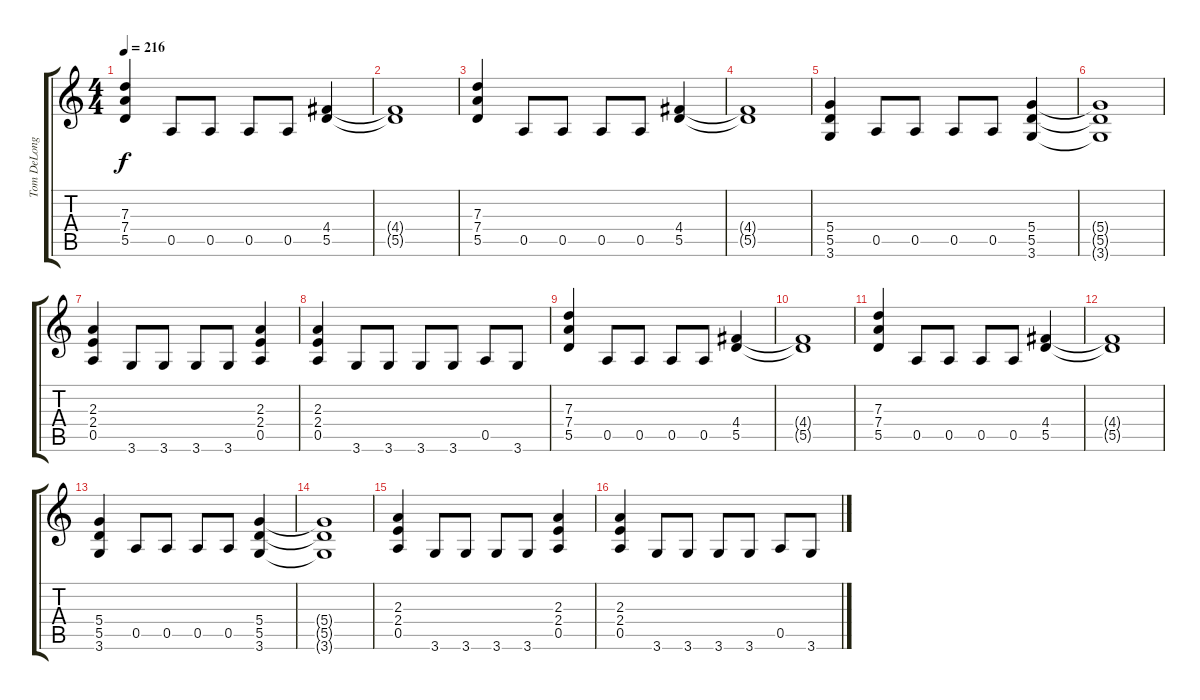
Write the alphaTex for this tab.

\track ("Tom DeLonge (Lead Guitar)" "Tom DeLong") {instrument distortionguitar}
\staff {score tabs}
\tuning (E4 B3 G3 D3 A2 E2) {hide}
\ts (4 4)
\tempo 216
\clef g2
\ks c
(7.3 7.4 5.5).4{dy f} 0.5.8 0.5.8 0.5.8 0.5.8 (4.4 5.5).4 |
(4.4{t} 5.5{t}).1 |
(7.3 7.4 5.5).4 0.5.8 0.5.8 0.5.8 0.5.8 (4.4 5.5).4 |
(4.4{t} 5.5{t}).1 |
(5.4 5.5 3.6).4 0.5.8 0.5.8 0.5.8 0.5.8 (5.4 5.5 3.6).4 |
(5.4{t} 5.5{t} 3.6{t}).1 |
(2.3 2.4 0.5).4 3.6.8 3.6.8 3.6.8 3.6.8 (2.3 2.4 0.5).4 |
(2.3 2.4 0.5).4 3.6.8 3.6.8 3.6.8 3.6.8 0.5.8 3.6.8 |
(7.3 7.4 5.5).4 0.5.8 0.5.8 0.5.8 0.5.8 (4.4 5.5).4 |
(4.4{t} 5.5{t}).1 |
(7.3 7.4 5.5).4 0.5.8 0.5.8 0.5.8 0.5.8 (4.4 5.5).4 |
(4.4{t} 5.5{t}).1 |
(5.4 5.5 3.6).4 0.5.8 0.5.8 0.5.8 0.5.8 (5.4 5.5 3.6).4 |
(5.4{t} 5.5{t} 3.6{t}).1 |
(2.3 2.4 0.5).4 3.6.8 3.6.8 3.6.8 3.6.8 (2.3 2.4 0.5).4 |
(2.3 2.4 0.5).4 3.6.8 3.6.8 3.6.8 3.6.8 0.5.8 3.6.8
